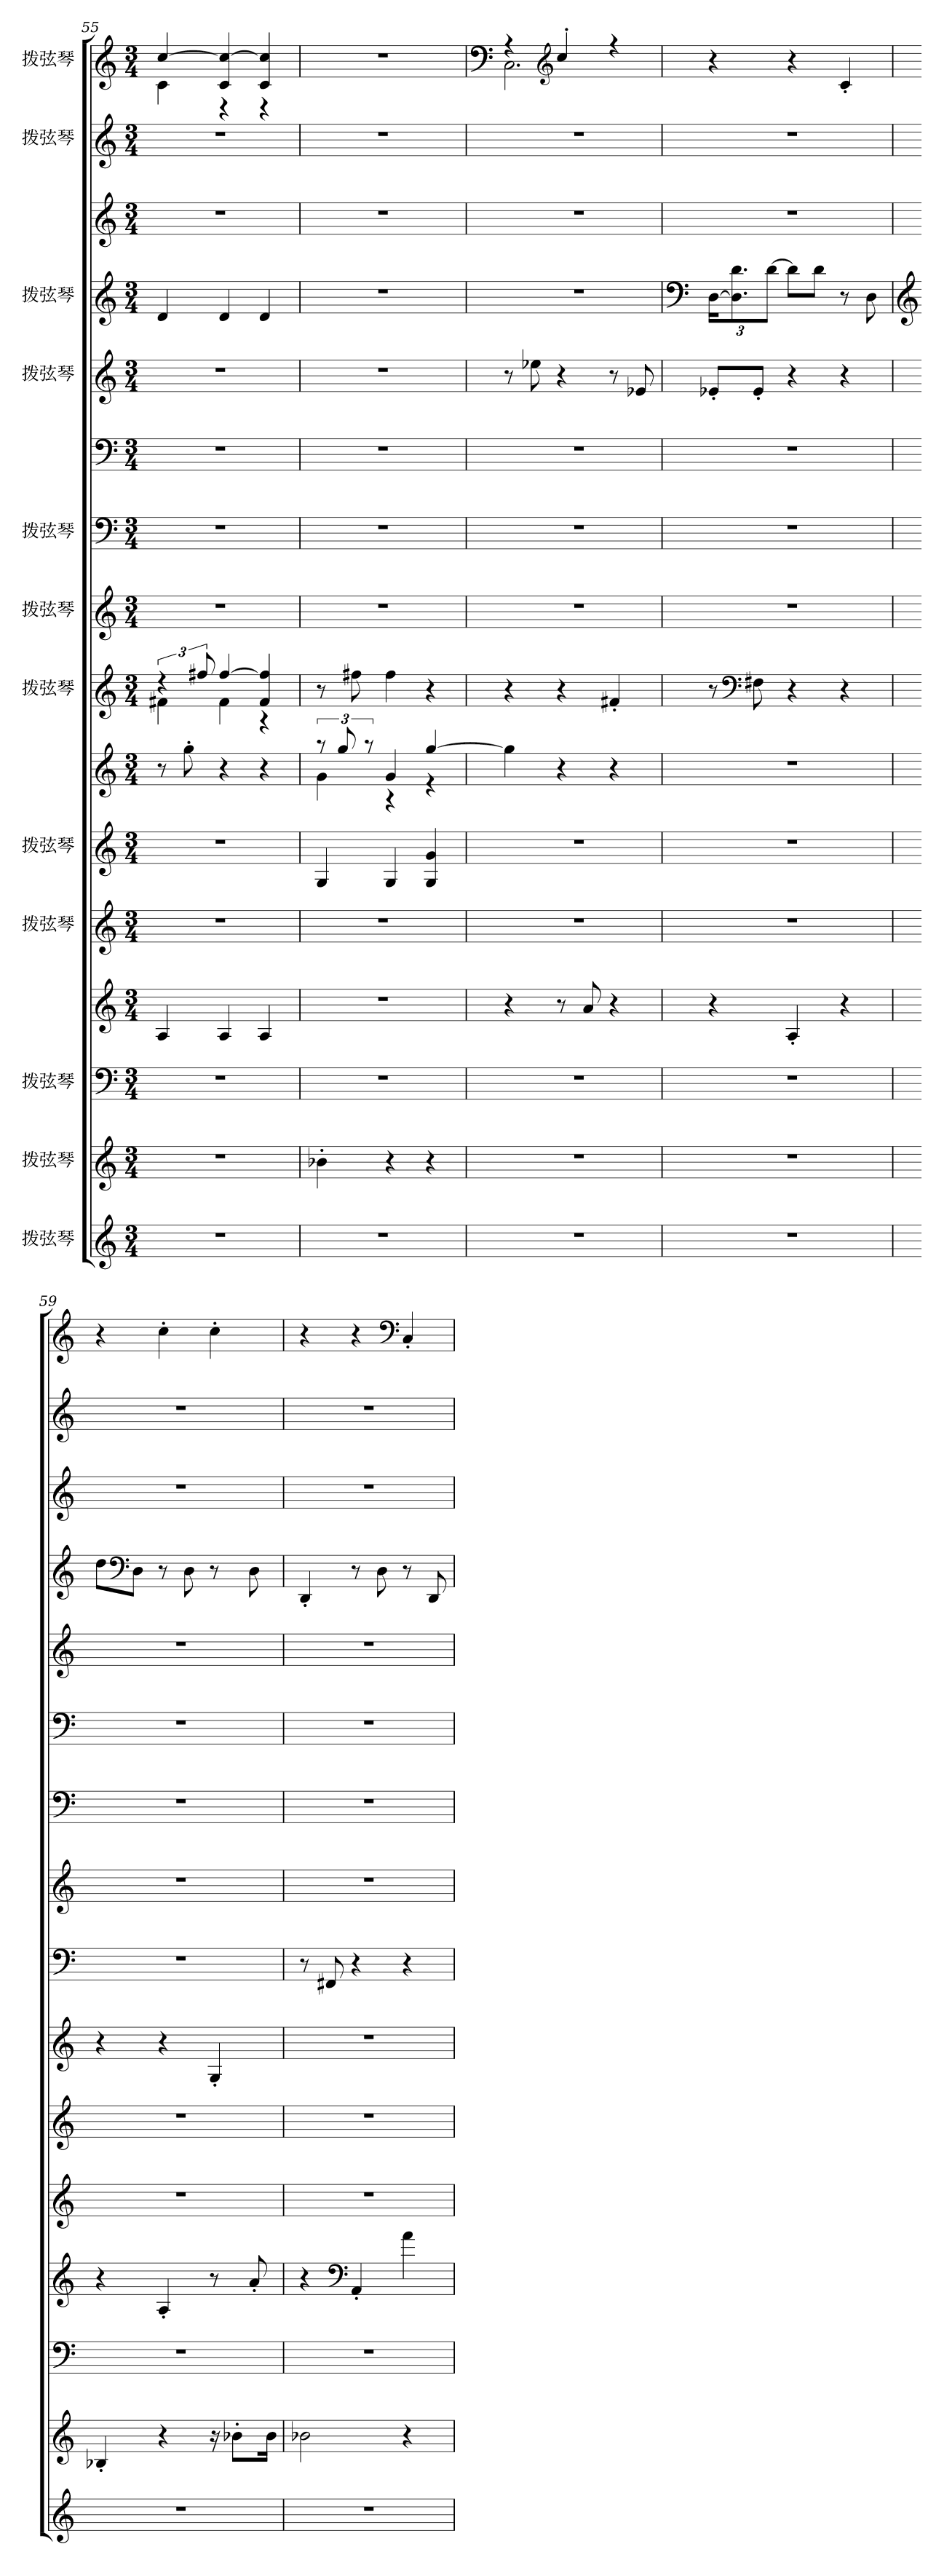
**kern	**kern	**kern	**kern	**kern	**kern	**kern	**kern	**kern	**kern	**kern	**kern	**kern	**kern	**kern	**kern
*part12	*part11	*part10	*part10	*part9	*part8	*part8	*part7	*part6	*part5	*part5	*part4	*part3	*part3	*part2	*part1
*staff16	*staff15	*staff14	*staff13	*staff12	*staff11	*staff10	*staff9	*staff8	*staff7	*staff6	*staff5	*staff4	*staff3	*staff2	*staff1
*I"拨弦琴	*I"拨弦琴	*I"拨弦琴	*	*I"拨弦琴	*I"拨弦琴	*	*I"拨弦琴	*I"拨弦琴	*I"拨弦琴	*	*I"拨弦琴	*I"拨弦琴	*	*I"拨弦琴	*I"拨弦琴
*clefG2	*clefG2	*clefF4	*clefG2	*clefG2	*clefG2	*clefG2	*clefG2	*clefG2	*clefF4	*clefF4	*clefG2	*clefG2	*clefG2	*clefG2	*clefG2
*k[]	*k[]	*k[]	*k[]	*k[]	*k[]	*k[]	*k[]	*k[]	*k[]	*k[]	*k[]	*k[]	*k[]	*k[]	*k[]
*M3/4	*M3/4	*M3/4	*M3/4	*M3/4	*M3/4	*M3/4	*M3/4	*M3/4	*M3/4	*M3/4	*M3/4	*M3/4	*M3/4	*M3/4	*M3/4
=55	=55	=55	=55	=55	=55	=55	=55	=55	=55	=55	=55	=55	=55	=55	=55
*	*	*	*	*	*	*	*^	*	*	*	*	*	*	*	*^
2.r	2.r	2.r	4A/	2.r	2.r	8r	6r	4f#X\	2.r	2.r	2.r	2.r	4d/	2.r	2.r	[4cc/	4c\
.	.	.	.	.	.	8gg'\	.	.	.	.	.	.	.	.	.	.	.
.	.	.	.	.	.	.	12ff#X/	.	.	.	.	.	.	.	.	.	.
.	.	.	4A/	.	.	4r	[4ff#/	4f#\	.	.	.	.	4d/	.	.	4c/ 4cc/_	4r
.	.	.	4A/	.	.	4r	4f#/ 4ff#/]	4r	.	.	.	.	4d/	.	.	4c/ 4cc/]	4r
*	*	*	*	*	*	*	*v	*v	*	*	*	*	*	*	*	*v	*v
=56	=56	=56	=56	=56	=56	=56	=56	=56	=56	=56	=56	=56	=56	=56	=56
*	*	*	*	*	*	*^	*	*	*	*	*	*	*	*	*
2.r	4b-X'\	2.r	2.r	2.r	4G/	12r	4g\	8r	2.r	2.r	2.r	2.r	2.r	2.r	2.r	2.r
.	.	.	.	.	.	12gg/	.	.	.	.	.	.	.	.	.	.
.	.	.	.	.	.	.	.	8ff#X\	.	.	.	.	.	.	.	.
.	.	.	.	.	.	12r	.	.	.	.	.	.	.	.	.	.
.	4r	.	.	.	4G/	4g/	4r	4ff#\	.	.	.	.	.	.	.	.
.	4r	.	.	.	4G/ 4g/	[4gg/	4r	4r	.	.	.	.	.	.	.	.
*	*	*	*	*	*	*v	*v	*	*	*	*	*	*	*	*	*
=57	=57	=57	=57	=57	=57	=57	=57	=57	=57	=57	=57	=57	=57	=57	=57
*	*	*	*	*	*	*	*	*	*	*	*	*	*	*	*clefF4
*	*	*	*	*	*	*	*	*	*	*	*	*	*	*	*^
2.r	2.r	2.r	4r	2.r	2.r	4gg\]	4r	2.r	2.r	2.r	8r	2.r	2.r	2.r	4r	2.C\
.	.	.	.	.	.	.	.	.	.	.	8ee-X\	.	.	.	.	.
*	*	*	*	*	*	*	*	*	*	*	*	*	*	*	*clefG2	*
.	.	.	8r	.	.	4r	4r	.	.	.	4r	.	.	.	4cc'/	.
.	.	.	8a/	.	.	.	.	.	.	.	.	.	.	.	.	.
.	.	.	4r	.	.	4r	4f#X'/	.	.	.	8r	.	.	.	4r	.
.	.	.	.	.	.	.	.	.	.	.	8e-X/	.	.	.	.	.
*	*	*	*	*	*	*	*	*	*	*	*	*	*	*	*v	*v
!!LO:PB:g=z
=58	=58	=58	=58	=58	=58	=58	=58	=58	=58	=58	=58	=58	=58	=58	=58
*	*	*	*	*	*	*	*	*	*	*	*	*clefF4	*	*	*
*	*	*	*	*	*	*	*	*	*	*	*	*Xbrackettup	*	*	*
2.r	2.r	2.r	4r	2.r	2.r	2.r	8r	2.r	2.r	2.r	8e-X'/L	[24D\KL	2.r	2.r	4r
.	.	.	.	.	.	.	.	.	.	.	.	12.D\] 12.d\	.	.	.
*	*	*	*	*	*	*	*clefF4	*	*	*	*	*	*	*	*
.	.	.	.	.	.	.	8F#X\	.	.	.	8e-'/J	.	.	.	.
.	.	.	.	.	.	.	.	.	.	.	.	[12d\J	.	.	.
.	.	.	4A'/	.	.	.	4r	.	.	.	4r	8d\L]	.	.	4r
.	.	.	.	.	.	.	.	.	.	.	.	8d\J	.	.	.
.	.	.	4r	.	.	.	4r	.	.	.	4r	8r	.	.	4c'/
.	.	.	.	.	.	.	.	.	.	.	.	8D\	.	.	.
=59	=59	=59	=59	=59	=59	=59	=59	=59	=59	=59	=59	=59	=59	=59	=59
*	*	*	*	*	*	*	*	*	*	*	*	*clefG2	*	*	*
2.r	4B-X'/	2.r	4r	2.r	2.r	4r	2.r	2.r	2.r	2.r	2.r	8dd\L	2.r	2.r	4r
*	*	*	*	*	*	*	*	*	*	*	*	*clefF4	*	*	*
.	.	.	.	.	.	.	.	.	.	.	.	8D\J	.	.	.
.	4r	.	4A'/	.	.	4r	.	.	.	.	.	8r	.	.	4cc'\
.	.	.	.	.	.	.	.	.	.	.	.	8D\	.	.	.
.	16r	.	8r	.	.	4G'/	.	.	.	.	.	8r	.	.	4cc'\
.	8b-X'\L	.	.	.	.	.	.	.	.	.	.	.	.	.	.
.	.	.	8a'/	.	.	.	.	.	.	.	.	8D\	.	.	.
.	16b-\Jk	.	.	.	.	.	.	.	.	.	.	.	.	.	.
=60	=60	=60	=60	=60	=60	=60	=60	=60	=60	=60	=60	=60	=60	=60	=60
2.r	2b-X\	2.r	4r	2.r	2.r	2.r	8r	2.r	2.r	2.r	2.r	4DD'/	2.r	2.r	4r
.	.	.	.	.	.	.	8FF#X/	.	.	.	.	.	.	.	.
*	*	*	*clefF4	*	*	*	*	*	*	*	*	*	*	*	*
.	.	.	4AA'/	.	.	.	4r	.	.	.	.	8r	.	.	4r
.	.	.	.	.	.	.	.	.	.	.	.	8D\	.	.	.
*	*	*	*	*	*	*	*	*	*	*	*	*	*	*	*clefF4
.	4r	.	4a\	.	.	.	4r	.	.	.	.	8r	.	.	4C'/
.	.	.	.	.	.	.	.	.	.	.	.	8DD/	.	.	.
=	=	=	=	=	=	=	=	=	=	=	=	=	=	=	=
*-	*-	*-	*-	*-	*-	*-	*-	*-	*-	*-	*-	*-	*-	*-	*-
